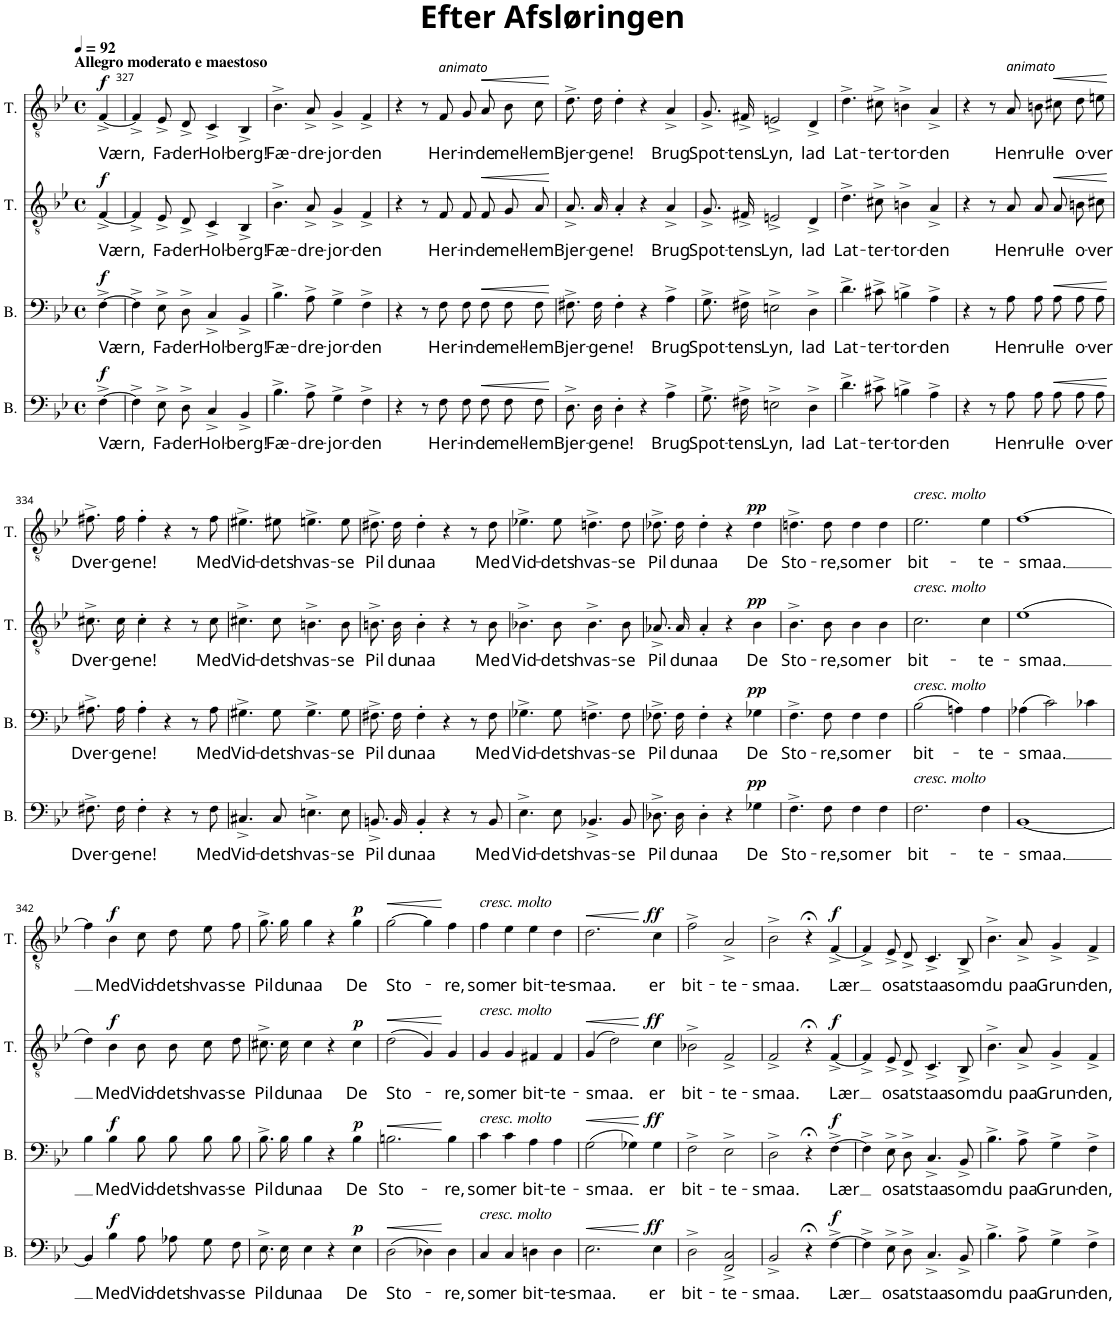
**kern	**text	**dynam	**kern	**text	**dynam	**kern	**text	**dynam	**kern	**text	**dynam
*part4	*part4	*part4	*part3	*part3	*part3	*part2	*part2	*part2	*part1	*part1	*part1
*staff4	*staff4	*staff4	*staff3	*staff3	*staff3	*staff2	*staff2	*staff2	*staff1	*staff1	*staff1
*I"Bass	*	*	*I"Bass	*	*	*I"Tenor	*	*	*I"Tenor	*	*
*I'B.	*	*	*I'B.	*	*	*I'T.	*	*	*I'T.	*	*
!!LO:PB:g=z
*clefF4	*	*	*clefF4	*	*	*clefGv2	*	*	*clefGv2	*	*
*k[b-e-]	*	*	*k[b-e-]	*	*	*k[b-e-]	*	*	*k[b-e-]	*	*
*M4/4	*	*	*M4/4	*	*	*M4/4	*	*	*M4/4	*	*
*met(c)	*	*	*met(c)	*	*	*met(c)	*	*	*met(c)	*	*
=326X2	=326X2	=326X2	=326X2	=326X2	=326X2	=326X2	=326X2	=326X2	=326X2	=326X2	=326X2
!	!LO:LY:b	!LO:DY:a	!	!LO:LY:b	!LO:DY:a	!	!LO:LY:b	!LO:DY:a	!	!LO:LY:b	!LO:DY:a
[4F^\	Værn,	f	[4F^\	Værn,	f	[4F^/	Værn,	f	[4F^/	Værn,	f
=327	=327	=327	=327	=327	=327	=327	=327	=327	=327	=327	=327
4F^\]	.	.	4F^\]	.	.	4F^/]	.	.	4F^/]	.	.
!	!LO:LY:b	!	!	!LO:LY:b	!	!	!LO:LY:b	!	!	!LO:LY:b	!
8E-^\L	Fa-	.	8E-^\L	Fa-	.	8E-^/L	Fa-	.	8E-^/L	Fa-	.
!	!LO:LY:b	!	!	!LO:LY:b	!	!	!LO:LY:b	!	!	!LO:LY:b	!
8D^\J	-der	.	8D^\J	-der	.	8D^/J	-der	.	8D^/J	-der	.
!	!LO:LY:b	!	!	!LO:LY:b	!	!	!LO:LY:b	!	!	!LO:LY:b	!
4C^/	Hol-	.	4C^/	Hol-	.	4C^/	Hol-	.	4C^/	Hol-	.
!	!LO:LY:b	!	!	!LO:LY:b	!	!	!LO:LY:b	!	!	!LO:LY:b	!
4BB-^/	-berg!	.	4BB-^/	-berg!	.	4BB-^/	-berg!	.	4BB-^/	-berg!	.
=328	=328	=328	=328	=328	=328	=328	=328	=328	=328	=328	=328
!	!LO:LY:b	!	!	!LO:LY:b	!	!	!LO:LY:b	!	!	!LO:LY:b	!
4.B-^\	Fæ-	.	4.B-^\	Fæ-	.	4.B-^\	Fæ-	.	4.B-^\	Fæ-	.
!	!LO:LY:b	!	!	!LO:LY:b	!	!	!LO:LY:b	!	!	!LO:LY:b	!
8A^\	-dre-	.	8A^\	-dre-	.	8A^/	-dre-	.	8A^/	-dre-	.
!	!LO:LY:b	!	!	!LO:LY:b	!	!	!LO:LY:b	!	!	!LO:LY:b	!
4G^\	-jor-	.	4G^\	-jor-	.	4G^/	-jor-	.	4G^/	-jor-	.
!	!LO:LY:b	!	!	!LO:LY:b	!	!	!LO:LY:b	!	!	!LO:LY:b	!
4F^\	-den	.	4F^\	-den	.	4F^/	-den	.	4F^/	-den	.
=329	=329	=329	=329	=329	=329	=329	=329	=329	=329	=329	=329
4r	.	.	4r	.	.	4r	.	.	4r	.	.
8r	.	.	8r	.	.	8r	.	.	8r	.	.
!	!LO:LY:b	!	!	!LO:LY:b	!	!	!LO:LY:b	!	!	!LO:LY:b	!
8F\	Her-	.	8F\	Her-	.	8F/	Her-	.	8F/	Her-	.
!	!LO:LY:b	!	!	!LO:LY:b	!	!	!LO:LY:b	!	!	!LO:LY:b	!
8F\L	-in-	.	8F\L	-in-	.	8F/L	-in-	.	8G/L	-in-	.
!	!LO:LY:b	!LO:HP:b	!	!LO:LY:b	!LO:HP:b	!	!LO:LY:b	!LO:HP:b	!	!LO:LY:b	!LO:HP:b
8F\J	-de	<	8F\J	-de	<	8F/J	-de	<	8A/J	-de	<
!	!LO:LY:b	!	!	!LO:LY:b	!	!	!LO:LY:b	!	!	!LO:LY:b	!
8F\L	mel-	.	8F\L	mel-	.	8G/L	mel-	.	8B-\L	mel-	.
!	!LO:LY:b	!	!	!LO:LY:b	!	!	!LO:LY:b	!	!	!LO:LY:b	!
8F\J	-lem	.	8F\J	-lem	.	8A/J	-lem	.	8c\J	-lem	.
.	.	[	.	.	[	.	.	[	.	.	[
=330	=330	=330	=330	=330	=330	=330	=330	=330	=330	=330	=330
!	!LO:LY:b	!	!	!LO:LY:b	!	!	!LO:LY:b	!	!	!LO:LY:b	!
8.D^\L	Bjer-	.	8.F#X^\L	Bjer-	.	8.A^/L	Bjer-	.	8.d^\L	Bjer-	.
!	!LO:LY:b	!	!	!LO:LY:b	!	!	!LO:LY:b	!	!	!LO:LY:b	!
16D\Jk	-ge-	.	16F#\Jk	-ge-	.	16A/Jk	-ge-	.	16d\Jk	-ge-	.
!	!LO:LY:b	!	!	!LO:LY:b	!	!	!LO:LY:b	!	!	!LO:LY:b	!
4D'\	-ne!	.	4F#'\	-ne!	.	4A'/	-ne!	.	4d'\	-ne!	.
4r	.	.	4r	.	.	4r	.	.	4r	.	.
!	!LO:LY:b	!	!	!LO:LY:b	!	!	!LO:LY:b	!	!	!LO:LY:b	!
4A^\	Brug	.	4A^\	Brug	.	4A^/	Brug	.	4A^/	Brug	.
=331	=331	=331	=331	=331	=331	=331	=331	=331	=331	=331	=331
!	!LO:LY:b	!	!	!LO:LY:b	!	!	!LO:LY:b	!	!	!LO:LY:b	!
8.G^\L	Spot-	.	8.G^\L	Spot-	.	8.G^/L	Spot-	.	8.G^/L	Spot-	.
!	!LO:LY:b	!	!	!LO:LY:b	!	!	!LO:LY:b	!	!	!LO:LY:b	!
16F#X^\Jk	-tens	.	16F#X^\Jk	-tens	.	16F#X^/Jk	-tens	.	16F#X^/Jk	-tens	.
!	!LO:LY:b	!	!	!LO:LY:b	!	!	!LO:LY:b	!	!	!LO:LY:b	!
2En^\	Lyn,	.	2En^\	Lyn,	.	2En^/	Lyn,	.	2En^/	Lyn,	.
!	!LO:LY:b	!	!	!LO:LY:b	!	!	!LO:LY:b	!	!	!LO:LY:b	!
4D^\	lad	.	4D^\	lad	.	4D^/	lad	.	4D^/	lad	.
=332	=332	=332	=332	=332	=332	=332	=332	=332	=332	=332	=332
!	!LO:LY:b	!	!	!LO:LY:b	!	!	!LO:LY:b	!	!	!LO:LY:b	!
4.d^\	Lat-	.	4.d^\	Lat-	.	4.d^\	Lat-	.	4.d^\	Lat-	.
!	!LO:LY:b	!	!	!LO:LY:b	!	!	!LO:LY:b	!	!	!LO:LY:b	!
8c#X^\	-ter-	.	8c#X^\	-ter-	.	8c#X^\	-ter-	.	8c#X^\	-ter-	.
!	!LO:LY:b	!	!	!LO:LY:b	!	!	!LO:LY:b	!	!	!LO:LY:b	!
4Bn^\	-tor-	.	4Bn^\	-tor-	.	4Bn^\	-tor-	.	4Bn^\	-tor-	.
!	!LO:LY:b	!	!	!LO:LY:b	!	!	!LO:LY:b	!	!	!LO:LY:b	!
4A^\	-den	.	4A^\	-den	.	4A^/	-den	.	4A^/	-den	.
=333	=333	=333	=333	=333	=333	=333	=333	=333	=333	=333	=333
4r	.	.	4r	.	.	4r	.	.	4r	.	.
8r	.	.	8r	.	.	8r	.	.	8r	.	.
!	!LO:LY:b	!	!	!LO:LY:b	!	!	!LO:LY:b	!	!	!LO:LY:b	!
8A\	Hen-	.	8A\	Hen-	.	8A/	Hen-	.	8A/	Hen-	.
!	!LO:LY:b	!	!	!LO:LY:b	!	!	!LO:LY:b	!	!	!LO:LY:b	!
8A\L	-rul-	.	8A\L	-rul-	.	8A/L	-rul-	.	8Bn\L	-rul-	.
!	!LO:LY:b	!LO:HP:b	!	!LO:LY:b	!LO:HP:b	!	!LO:LY:b	!LO:HP:b	!	!LO:LY:b	!LO:HP:b
8A\J	-le	<	8A\J	-le	<	8A/J	-le	<	8c#X\J	-le	<
!	!LO:LY:b	!	!	!LO:LY:b	!	!	!LO:LY:b	!	!	!LO:LY:b	!
8A\L	o-	.	8A\L	o-	.	8Bn\L	o-	.	8d\L	o-	.
!	!LO:LY:b	!	!	!LO:LY:b	!	!	!LO:LY:b	!	!	!LO:LY:b	!
8A\J	-ver	.	8A\J	-ver	.	8c#X\J	-ver	.	8en\J	-ver	.
.	.	[	.	.	[	.	.	[	.	.	[
!!LO:LB:g=z
=334	=334	=334	=334	=334	=334	=334	=334	=334	=334	=334	=334
!	!LO:LY:b	!	!	!LO:LY:b	!	!	!LO:LY:b	!	!	!LO:LY:b	!
8.F#X^\L	Dver-	.	8.A#X^\L	Dver-	.	8.c#X^\L	Dver-	.	8.f#X^\L	Dver-	.
!	!LO:LY:b	!	!	!LO:LY:b	!	!	!LO:LY:b	!	!	!LO:LY:b	!
16F#\Jk	-ge-	.	16A#\Jk	-ge-	.	16c#\Jk	-ge-	.	16f#\Jk	-ge-	.
!	!LO:LY:b	!	!	!LO:LY:b	!	!	!LO:LY:b	!	!	!LO:LY:b	!
4F#'\	-ne!	.	4A#'\	-ne!	.	4c#'\	-ne!	.	4f#'\	-ne!	.
4r	.	.	4r	.	.	4r	.	.	4r	.	.
8r	.	.	8r	.	.	8r	.	.	8r	.	.
!	!LO:LY:b	!	!	!LO:LY:b	!	!	!LO:LY:b	!	!	!LO:LY:b	!
8F#\	Med	.	8A#\	Med	.	8c#\	Med	.	8f#\	Med	.
=335	=335	=335	=335	=335	=335	=335	=335	=335	=335	=335	=335
!	!LO:LY:b	!	!	!LO:LY:b	!	!	!LO:LY:b	!	!	!LO:LY:b	!
4.C#X^/	Vid-	.	4.G#X^\	Vid-	.	4.c#X^\	Vid-	.	4.e#X^\	Vid-	.
!	!LO:LY:b	!	!	!LO:LY:b	!	!	!LO:LY:b	!	!	!LO:LY:b	!
8C#/	-dets	.	8G#\	-dets	.	8c#\	-dets	.	8e#X\	-dets	.
!	!LO:LY:b	!	!	!LO:LY:b	!	!	!LO:LY:b	!	!	!LO:LY:b	!
4.En^\	hvas-	.	4.G#^\	hvas-	.	4.Bn^\	hvas-	.	4.en^\	hvas-	.
!	!LO:LY:b	!	!	!LO:LY:b	!	!	!LO:LY:b	!	!	!LO:LY:b	!
8E\	-se	.	8G#\	-se	.	8B\	-se	.	8e\	-se	.
=336	=336	=336	=336	=336	=336	=336	=336	=336	=336	=336	=336
!	!LO:LY:b	!	!	!LO:LY:b	!	!	!LO:LY:b	!	!	!LO:LY:b	!
8.BBn^/L	Pil	.	8.F#X^\L	Pil	.	8.Bn^\L	Pil	.	8.d#X^\L	Pil	.
!	!LO:LY:b	!	!	!LO:LY:b	!	!	!LO:LY:b	!	!	!LO:LY:b	!
16BB/Jk	du	.	16F#\Jk	du	.	16B\Jk	du	.	16d#\Jk	du	.
!	!LO:LY:b	!	!	!LO:LY:b	!	!	!LO:LY:b	!	!	!LO:LY:b	!
4BB'/	naa	.	4F#'\	naa	.	4B'\	naa	.	4d#'\	naa	.
4r	.	.	4r	.	.	4r	.	.	4r	.	.
8r	.	.	8r	.	.	8r	.	.	8r	.	.
!	!LO:LY:b	!	!	!LO:LY:b	!	!	!LO:LY:b	!	!	!LO:LY:b	!
8BB/	Med	.	8F#\	Med	.	8B\	Med	.	8d#\	Med	.
=337	=337	=337	=337	=337	=337	=337	=337	=337	=337	=337	=337
!	!LO:LY:b	!	!	!LO:LY:b	!	!	!LO:LY:b	!	!	!LO:LY:b	!
4.E-^\	Vid-	.	4.G-X^\	Vid-	.	4.B-X^\	Vid-	.	4.e-X^\	Vid-	.
!	!LO:LY:b	!	!	!LO:LY:b	!	!	!LO:LY:b	!	!	!LO:LY:b	!
8E-\	-dets	.	8G-\	-dets	.	8B-\	-dets	.	8e-\	-dets	.
!	!LO:LY:b	!	!	!LO:LY:b	!	!	!LO:LY:b	!	!	!LO:LY:b	!
4.BB-X^/	hvas-	.	4.Fn^\	hvas-	.	4.B-^\	hvas-	.	4.dn^\	hvas-	.
!	!LO:LY:b	!	!	!LO:LY:b	!	!	!LO:LY:b	!	!	!LO:LY:b	!
8BB-/	-se	.	8F\	-se	.	8B-\	-se	.	8d\	-se	.
=338	=338	=338	=338	=338	=338	=338	=338	=338	=338	=338	=338
!	!LO:LY:b	!	!	!LO:LY:b	!	!	!LO:LY:b	!	!	!LO:LY:b	!
8.D-X^\L	Pil	.	8.F-X^\L	Pil	.	8.A-X^/L	Pil	.	8.d-X^\L	Pil	.
!	!LO:LY:b	!	!	!LO:LY:b	!	!	!LO:LY:b	!	!	!LO:LY:b	!
16D-\Jk	du	.	16F-\Jk	du	.	16A-/Jk	du	.	16d-\Jk	du	.
!	!LO:LY:b	!	!	!LO:LY:b	!	!	!LO:LY:b	!	!	!LO:LY:b	!
4D-'\	naa	.	4F-'\	naa	.	4A-'/	naa	.	4d-'\	naa	.
4r	.	.	4r	.	.	4r	.	.	4r	.	.
!	!LO:LY:b	!LO:DY:a	!	!LO:LY:b	!LO:DY:a	!	!LO:LY:b	!LO:DY:a	!	!LO:LY:b	!LO:DY:a
4G-X\	De	pp	4G-X\	De	pp	4B-\	De	pp	4d-\	De	pp
=339	=339	=339	=339	=339	=339	=339	=339	=339	=339	=339	=339
!	!LO:LY:b	!	!	!LO:LY:b	!	!	!LO:LY:b	!	!	!LO:LY:b	!
4.F^\	Sto-	.	4.F^\	Sto-	.	4.B-^\	Sto-	.	4.dn^\	Sto-	.
!	!LO:LY:b	!	!	!LO:LY:b	!	!	!LO:LY:b	!	!	!LO:LY:b	!
8F\	-re,	.	8F\	-re,	.	8B-\	-re,	.	8d\	-re,	.
!	!LO:LY:b	!	!	!LO:LY:b	!	!	!LO:LY:b	!	!	!LO:LY:b	!
4F\	som	.	4F\	som	.	4B-\	som	.	4d\	som	.
!	!LO:LY:b	!	!	!LO:LY:b	!	!	!LO:LY:b	!	!	!LO:LY:b	!
4F\	er	.	4F\	er	.	4B-\	er	.	4d\	er	.
=340	=340	=340	=340	=340	=340	=340	=340	=340	=340	=340	=340
!	!	!	!	!	!	!	!	!	!LO:TX:a:i:t=cresc. molto	!	!
!	!	!	!	!	!	!LO:TX:a:i:t=cresc. molto	!	!	!	!	!
!	!	!	!LO:TX:a:i:t=cresc. molto	!	!	!	!	!	!	!	!
!LO:TX:a:i:t=cresc. molto	!	!	!	!	!	!	!	!	!	!	!
!	!LO:LY:b	!	!	!LO:LY:b	!	!	!LO:LY:b	!	!	!LO:LY:b	!
2.F\	bit-	.	(2B-\	bit-	.	2.c\	bit-	.	2.e-\	bit-	.
.	.	.	4An\)	.	.	.	.	.	.	.	.
!	!LO:LY:b	!	!	!LO:LY:b	!	!	!LO:LY:b	!	!	!LO:LY:b	!
4F\	-te-	.	4A\	-te-	.	4c\	-te-	.	4e-\	-te-	.
=341	=341	=341	=341	=341	=341	=341	=341	=341	=341	=341	=341
!	!LO:LY:b	!	!	!LO:LY:b	!	!	!LO:LY:b	!	!	!LO:LY:b	!
[1BB-	-smaa.	.	(4A-X\	-smaa.	.	(1e-	-smaa.	.	[1f	-smaa.	.
.	.	.	2c\)	.	.	.	.	.	.	.	.
.	.	.	4c-X\	.	.	.	.	.	.	.	.
!!LO:LB:g=z
=342	=342	=342	=342	=342	=342	=342	=342	=342	=342	=342	=342
4BB-/]	.	.	4B-\	.	.	4d\)	.	.	4f\]	.	.
!	!LO:LY:b	!LO:DY:a	!	!LO:LY:b	!LO:DY:a	!	!LO:LY:b	!LO:DY:a	!	!LO:LY:b	!LO:DY:a
4B-\	Med	f	4B-\	Med	f	4B-\	Med	f	4B-\	Med	f
!	!LO:LY:b	!	!	!LO:LY:b	!	!	!LO:LY:b	!	!	!LO:LY:b	!
8A\L	Vid-	.	8B-\L	Vid-	.	8B-\L	Vid-	.	8c\L	Vid-	.
!	!LO:LY:b	!	!	!LO:LY:b	!	!	!LO:LY:b	!	!	!LO:LY:b	!
8A-X\J	-dets	.	8B-\J	-dets	.	8B-\J	-dets	.	8d\J	-dets	.
!	!LO:LY:b	!	!	!LO:LY:b	!	!	!LO:LY:b	!	!	!LO:LY:b	!
8G\L	hvas-	.	8B-\L	hvas-	.	8c\L	hvas-	.	8e-\L	hvas-	.
!	!LO:LY:b	!	!	!LO:LY:b	!	!	!LO:LY:b	!	!	!LO:LY:b	!
8F\J	-se	.	8B-\J	-se	.	8d\J	-se	.	8f\J	-se	.
=343	=343	=343	=343	=343	=343	=343	=343	=343	=343	=343	=343
!	!LO:LY:b	!	!	!LO:LY:b	!	!	!LO:LY:b	!	!	!LO:LY:b	!
8.E-^\L	Pil	.	8.B-^\L	Pil	.	8.c#X^\L	Pil	.	8.g^\L	Pil	.
!	!LO:LY:b	!	!	!LO:LY:b	!	!	!LO:LY:b	!	!	!LO:LY:b	!
16E-\Jk	du	.	16B-\Jk	du	.	16c#\Jk	du	.	16g\Jk	du	.
!	!LO:LY:b	!	!	!LO:LY:b	!	!	!LO:LY:b	!	!	!LO:LY:b	!
4E-\	naa	.	4B-\	naa	.	4c#\	naa	.	4g\	naa	.
4r	.	.	4r	.	.	4r	.	.	4r	.	.
!	!LO:LY:b	!LO:DY:a	!	!LO:LY:b	!LO:DY:a	!	!LO:LY:b	!LO:DY:a	!	!LO:LY:b	!LO:DY:a
4E-\	De	p	4B-\	De	p	4c#\	De	p	4g\	De	p
=344	=344	=344	=344	=344	=344	=344	=344	=344	=344	=344	=344
!	!LO:LY:b	!LO:HP:b	!	!LO:LY:b	!LO:HP:b	!	!LO:LY:b	!LO:HP:b	!	!LO:LY:b	!LO:HP:b
(2D\	Sto-	<	2.Bn\	Sto-	<	(2d\	Sto-	<	[2g\	Sto-	<
4D-X\)	.	.	.	.	.	4G/)	.	.	4g\]	.	.
!	!LO:LY:b	!	!	!LO:LY:b	!	!	!LO:LY:b	!	!	!LO:LY:b	!
4D-\	-re,	[	4B\	-re,	[	4G/	-re,	[	4f\	-re,	[
=345	=345	=345	=345	=345	=345	=345	=345	=345	=345	=345	=345
!	!	!	!	!	!	!	!	!	!LO:TX:a:i:t=cresc. molto	!	!
!	!	!	!	!	!	!LO:TX:a:i:t=cresc. molto	!	!	!	!	!
!	!	!	!LO:TX:a:i:t=cresc. molto	!	!	!	!	!	!	!	!
!LO:TX:a:i:t=cresc. molto	!	!	!	!	!	!	!	!	!	!	!
!	!LO:LY:b	!	!	!LO:LY:b	!	!	!LO:LY:b	!	!	!LO:LY:b	!
4C/	som	.	4c\	som	.	4G/	som	.	4f\	som	.
!	!LO:LY:b	!	!	!LO:LY:b	!	!	!LO:LY:b	!	!	!LO:LY:b	!
4C/	er	.	4c\	er	.	4G/	er	.	4e-\	er	.
!	!LO:LY:b	!	!	!LO:LY:b	!	!	!LO:LY:b	!	!	!LO:LY:b	!
4Dn\	bit-	.	4A\	bit-	.	4F#X/	bit-	.	4e-\	bit-	.
!	!LO:LY:b	!	!	!LO:LY:b	!	!	!LO:LY:b	!	!	!LO:LY:b	!
4D\	-te-	.	4A\	-te-	.	4F#/	-te-	.	4d\	-te-	.
=346	=346	=346	=346	=346	=346	=346	=346	=346	=346	=346	=346
!	!LO:LY:b	!LO:HP:b	!	!LO:LY:b	!LO:HP:b	!	!LO:LY:b	!LO:HP:b	!	!LO:LY:b	!LO:HP:b
2.E-\	-smaa.	<	(2G\	-smaa.	<	(4G/	-smaa.	<	2.d\	-smaa.	<
.	.	.	.	.	.	2d\)	.	.	.	.	.
.	.	.	4G-X\)	.	.	.	.	.	.	.	.
!	!LO:LY:b	!LO:DY:n=1:a	!	!LO:LY:b	!LO:DY:n=1:a	!	!LO:LY:b	!LO:DY:n=1:a	!	!LO:LY:b	!LO:DY:n=1:a
4E-\	er	[ ff	4G-\	er	[ ff	4c\	er	[ ff	4c\	er	[ ff
=347	=347	=347	=347	=347	=347	=347	=347	=347	=347	=347	=347
!	!LO:LY:b	!	!	!LO:LY:b	!	!	!LO:LY:b	!	!	!LO:LY:b	!
2D^\	bit-	.	2F^\	bit-	.	2B-X^\	bit-	.	2f^\	bit-	.
!	!LO:LY:b	!	!	!LO:LY:b	!	!	!LO:LY:b	!	!	!LO:LY:b	!
2FF/^ 2C/^	-te-	.	2E-^\	-te-	.	2F^/	-te-	.	2A^/	-te-	.
=348	=348	=348	=348	=348	=348	=348	=348	=348	=348	=348	=348
!	!LO:LY:b	!	!	!LO:LY:b	!	!	!LO:LY:b	!	!	!LO:LY:b	!
2BB-^/	-smaa.	.	2D^\	-smaa.	.	2F^/	-smaa.	.	2B-^\	-smaa.	.
4r;<	.	.	4r;<	.	.	4r;<	.	.	4r;<	.	.
!	!LO:LY:b	!LO:DY:a	!	!LO:LY:b	!LO:DY:a	!	!LO:LY:b	!LO:DY:a	!	!LO:LY:b	!LO:DY:a
[4F^\	Lær	f	[4F^\	Lær	f	[4F^/	Lær	f	[4F^/	Lær	f
=349	=349	=349	=349	=349	=349	=349	=349	=349	=349	=349	=349
4F^\]	.	.	4F^\]	.	.	4F^/]	.	.	4F^/]	.	.
!	!LO:LY:b	!	!	!LO:LY:b	!	!	!LO:LY:b	!	!	!LO:LY:b	!
8E-^\L	os	.	8E-^\L	os	.	8E-^/L	os	.	8E-^/L	os	.
!	!LO:LY:b	!	!	!LO:LY:b	!	!	!LO:LY:b	!	!	!LO:LY:b	!
8D^\J	at	.	8D^\J	at	.	8D^/J	at	.	8D^/J	at	.
!	!LO:LY:b	!	!	!LO:LY:b	!	!	!LO:LY:b	!	!	!LO:LY:b	!
4.C^/	staa	.	4.C^/	staa	.	4.C^/	staa	.	4.C^/	staa	.
!	!LO:LY:b	!	!	!LO:LY:b	!	!	!LO:LY:b	!	!	!LO:LY:b	!
8BB-^/	som	.	8BB-^/	som	.	8BB-^/	som	.	8BB-^/	som	.
=350	=350	=350	=350	=350	=350	=350	=350	=350	=350	=350	=350
!	!LO:LY:b	!	!	!LO:LY:b	!	!	!LO:LY:b	!	!	!LO:LY:b	!
4.B-^\	du	.	4.B-^\	du	.	4.B-^\	du	.	4.B-^\	du	.
!	!LO:LY:b	!	!	!LO:LY:b	!	!	!LO:LY:b	!	!	!LO:LY:b	!
8A^\	paa	.	8A^\	paa	.	8A^/	paa	.	8A^/	paa	.
!	!LO:LY:b	!	!	!LO:LY:b	!	!	!LO:LY:b	!	!	!LO:LY:b	!
4G^\	Grun-	.	4G^\	Grun-	.	4G^/	Grun-	.	4G^/	Grun-	.
!	!LO:LY:b	!	!	!LO:LY:b	!	!	!LO:LY:b	!	!	!LO:LY:b	!
4F^\	-den,	.	4F^\	-den,	.	4F^/	-den,	.	4F^/	-den,	.
=	=	=	=	=	=	=	=	=	=	=	=
*-	*-	*-	*-	*-	*-	*-	*-	*-	*-	*-	*-
